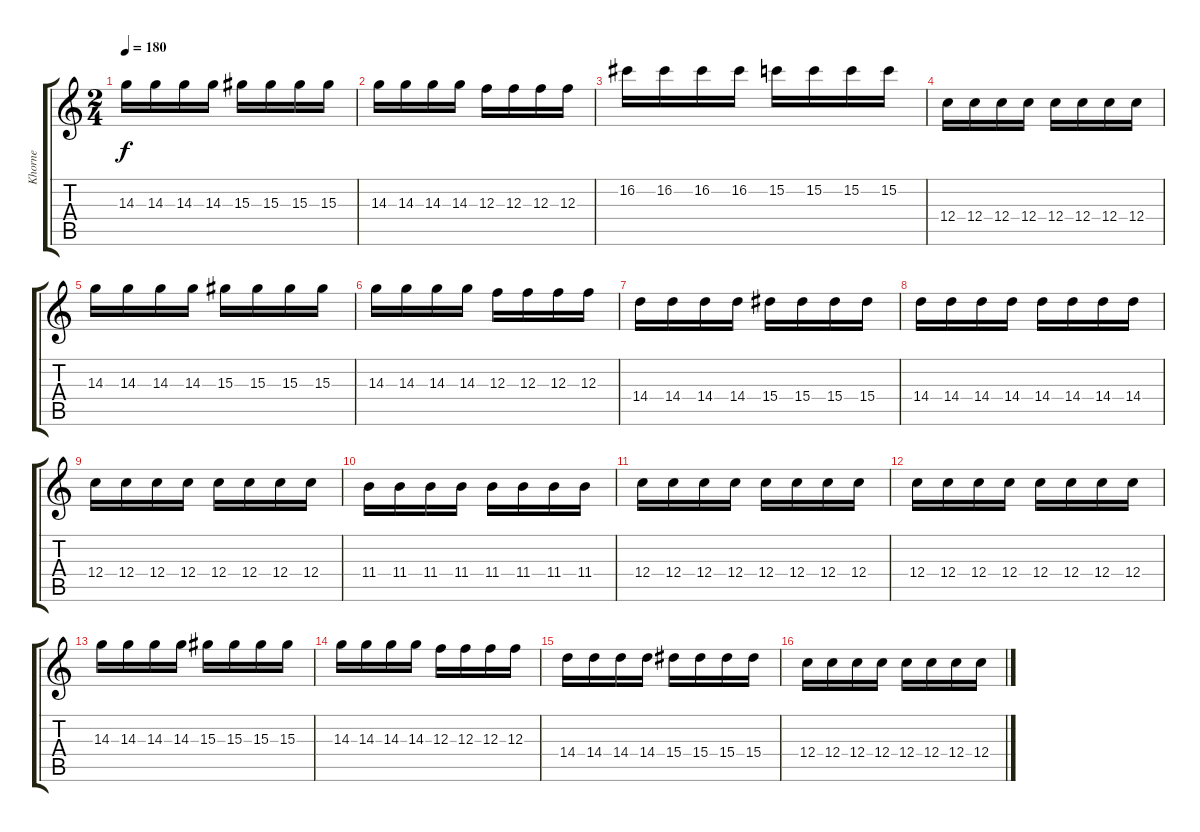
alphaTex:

\track ("Khorne" "Khorne") {instrument overdrivenguitar}
\staff {score tabs}
\tuning (D4 A3 F3 C3 G2 D2) {hide}
\ts (2 4)
\tempo 180
\clef g2
\ks c
14.3.16{dy f} 14.3.16 14.3.16 14.3.16 15.3.16 15.3.16 15.3.16 15.3.16 |
14.3.16 14.3.16 14.3.16 14.3.16 12.3.16 12.3.16 12.3.16 12.3.16 |
16.2.16 16.2.16 16.2.16 16.2.16 15.2.16 15.2.16 15.2.16 15.2.16 |
12.4.16 12.4.16 12.4.16 12.4.16 12.4.16 12.4.16 12.4.16 12.4.16 |
14.3.16 14.3.16 14.3.16 14.3.16 15.3.16 15.3.16 15.3.16 15.3.16 |
14.3.16 14.3.16 14.3.16 14.3.16 12.3.16 12.3.16 12.3.16 12.3.16 |
14.4.16 14.4.16 14.4.16 14.4.16 15.4.16 15.4.16 15.4.16 15.4.16 |
14.4.16 14.4.16 14.4.16 14.4.16 14.4.16 14.4.16 14.4.16 14.4.16 |
12.4.16 12.4.16 12.4.16 12.4.16 12.4.16 12.4.16 12.4.16 12.4.16 |
11.4.16 11.4.16 11.4.16 11.4.16 11.4.16 11.4.16 11.4.16 11.4.16 |
12.4.16 12.4.16 12.4.16 12.4.16 12.4.16 12.4.16 12.4.16 12.4.16 |
12.4.16 12.4.16 12.4.16 12.4.16 12.4.16 12.4.16 12.4.16 12.4.16 |
14.3.16 14.3.16 14.3.16 14.3.16 15.3.16 15.3.16 15.3.16 15.3.16 |
14.3.16 14.3.16 14.3.16 14.3.16 12.3.16 12.3.16 12.3.16 12.3.16 |
14.4.16 14.4.16 14.4.16 14.4.16 15.4.16 15.4.16 15.4.16 15.4.16 |
12.4.16 12.4.16 12.4.16 12.4.16 12.4.16 12.4.16 12.4.16 12.4.16
